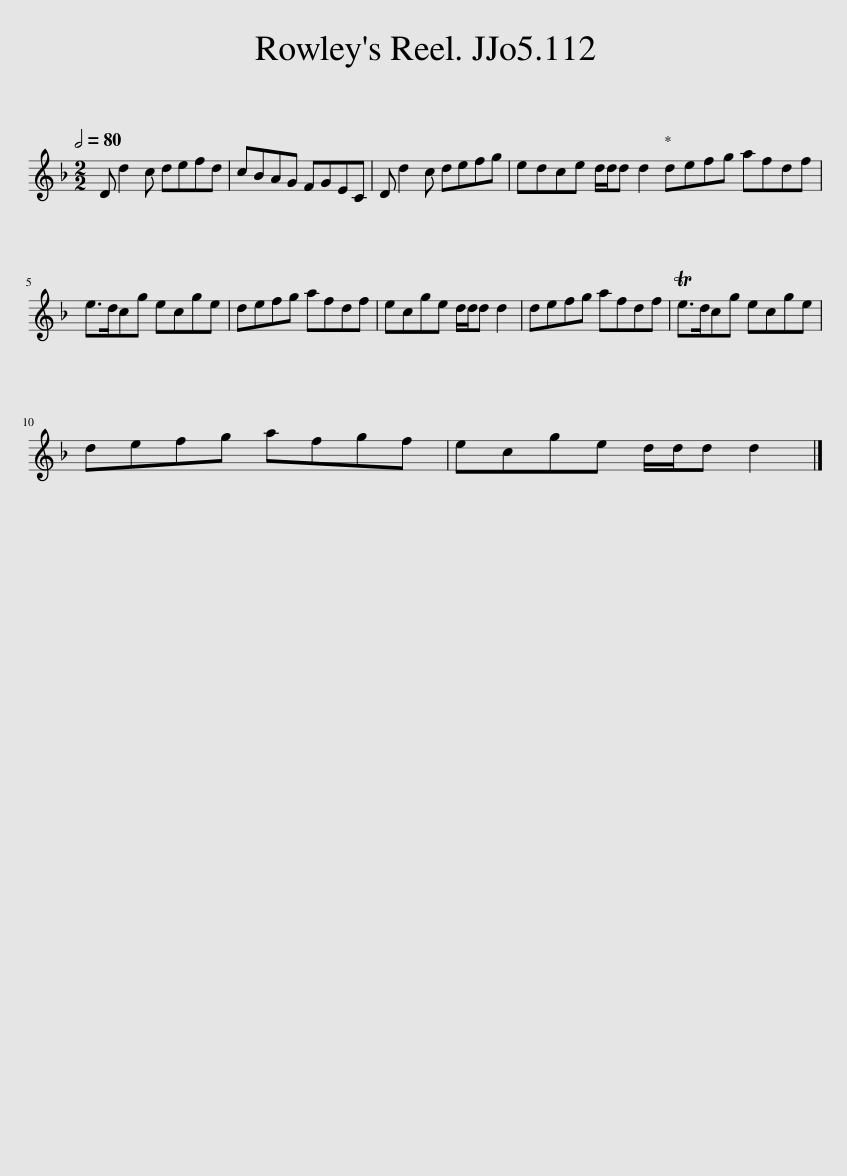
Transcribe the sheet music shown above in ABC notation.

X:1
L:1/8
Q:1/2=80
M:2/2
I:linebreak $
K:Dmin
V:1 treble
V:1
 D d2 c defd | cBAG FGEC | D d2 c defg | edce d/d/d d2 defg afdf |$ e>dcg ecge | %5
 defg afdf | ecge d/d/d d2 | defg afdf | Te>dcg ecge |$ defg afgf | %10
 ecge d/d/d d2 |] %11
